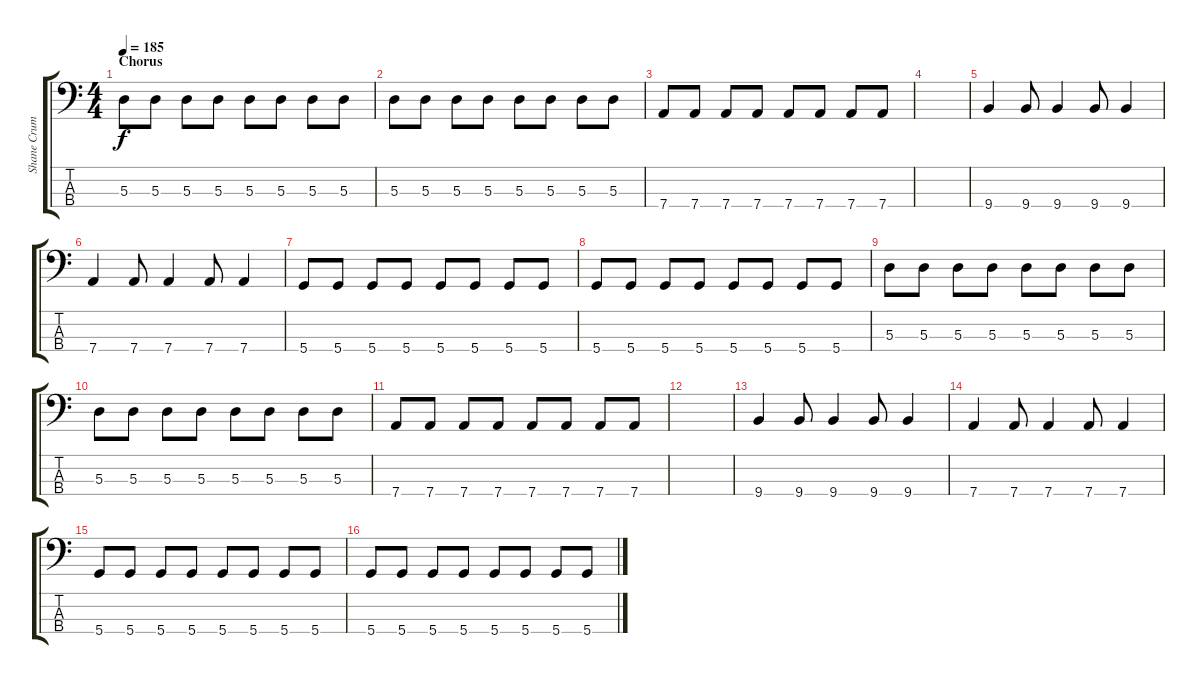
\track ("Shane Crump - Bass" "Shane Crum") {instrument electricbassfinger}
\staff {score tabs}
\tuning (G2 D2 A1 D1) {hide}
\ts (4 4)
\section ("" "Chorus")
\tempo 185
\clef f4
\ks c
5.3.8{dy f} 5.3.8 5.3.8 5.3.8 5.3.8 5.3.8 5.3.8 5.3.8 |
5.3.8 5.3.8 5.3.8 5.3.8 5.3.8 5.3.8 5.3.8 5.3.8 |
7.4.8 7.4.8 7.4.8 7.4.8 7.4.8 7.4.8 7.4.8 7.4.8 |
|
9.4.4 9.4.8 9.4.4 9.4.8 9.4.4 |
7.4.4 7.4.8 7.4.4 7.4.8 7.4.4 |
5.4.8 5.4.8 5.4.8 5.4.8 5.4.8 5.4.8 5.4.8 5.4.8 |
5.4.8 5.4.8 5.4.8 5.4.8 5.4.8 5.4.8 5.4.8 5.4.8 |
5.3.8 5.3.8 5.3.8 5.3.8 5.3.8 5.3.8 5.3.8 5.3.8 |
5.3.8 5.3.8 5.3.8 5.3.8 5.3.8 5.3.8 5.3.8 5.3.8 |
7.4.8 7.4.8 7.4.8 7.4.8 7.4.8 7.4.8 7.4.8 7.4.8 |
|
9.4.4 9.4.8 9.4.4 9.4.8 9.4.4 |
7.4.4 7.4.8 7.4.4 7.4.8 7.4.4 |
5.4.8 5.4.8 5.4.8 5.4.8 5.4.8 5.4.8 5.4.8 5.4.8 |
5.4.8 5.4.8 5.4.8 5.4.8 5.4.8 5.4.8 5.4.8 5.4.8
